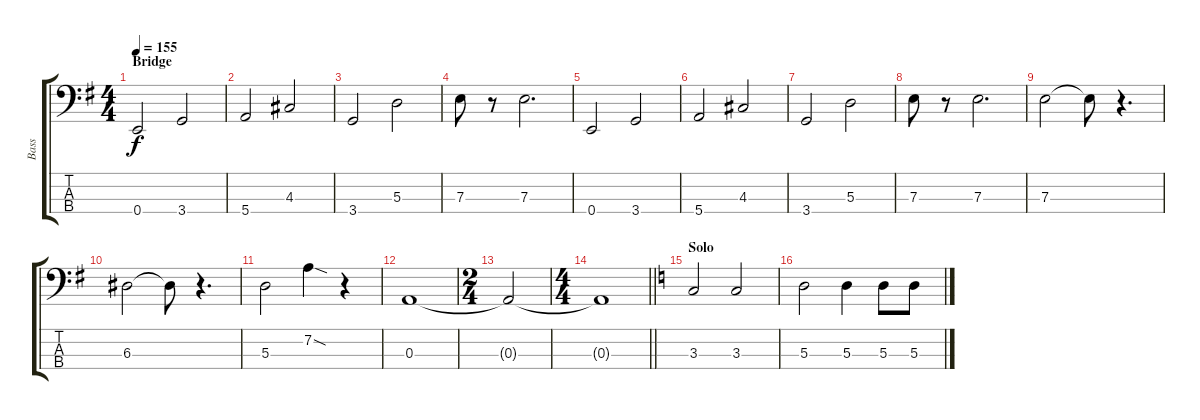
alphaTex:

\track ("Bass" "Bass") {instrument electricbasspick}
\staff {score tabs}
\tuning (G2 D2 A1 E1) {hide}
\ts (4 4)
\section ("" "Bridge")
\tempo 155
\clef f4
\ks eminor
0.4.2{dy f} 3.4.2 |
5.4.2 4.3.2 |
3.4.2 5.3.2 |
7.3.8 r.8 7.3.2{d} |
0.4.2 3.4.2 |
5.4.2 4.3.2 |
3.4.2 5.3.2 |
7.3.8 r.8 7.3.2{d} |
7.3.2 7.3{t}.8 r.4{d} |
6.3.2 6.3{t}.8 r.4{d} |
5.3.2 7.2{sod}.4 r.4 |
0.3.1 |
\ts (2 4)
0.3{t}.2 |
\ts (4 4)
\barLineRight lightlight
0.3{t}.1 |
\section ("" "Solo")
\ks aminor
3.3.2 3.3.2 |
5.3.2 5.3.4 5.3.8 5.3.8
